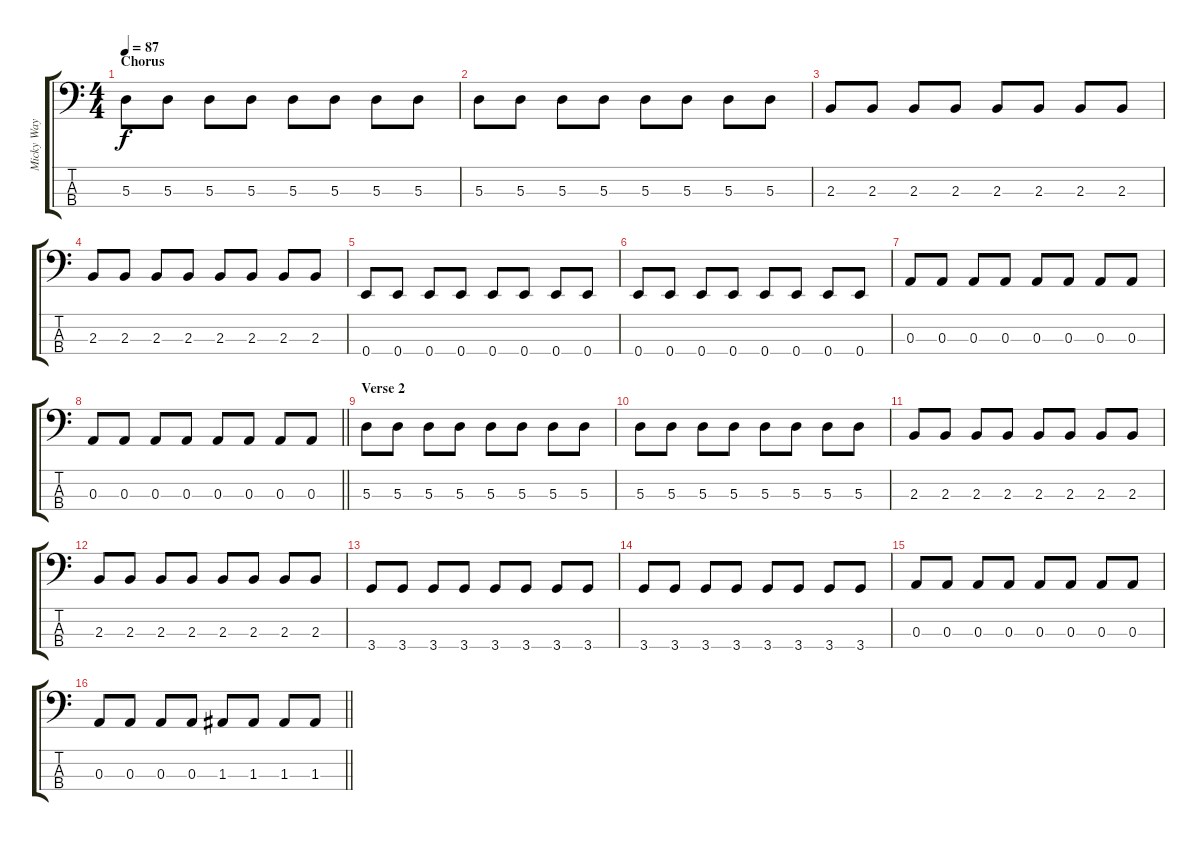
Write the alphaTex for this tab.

\track ("Micky Way" "Micky Way") {instrument electricbasspick}
\staff {score tabs}
\tuning (G2 D2 A1 E1) {hide}
\ts (4 4)
\section ("" "Chorus")
\tempo 87
\clef f4
\ks c
5.3.8{dy f} 5.3.8 5.3.8 5.3.8 5.3.8 5.3.8 5.3.8 5.3.8 |
5.3.8 5.3.8 5.3.8 5.3.8 5.3.8 5.3.8 5.3.8 5.3.8 |
2.3.8 2.3.8 2.3.8 2.3.8 2.3.8 2.3.8 2.3.8 2.3.8 |
2.3.8 2.3.8 2.3.8 2.3.8 2.3.8 2.3.8 2.3.8 2.3.8 |
0.4.8 0.4.8 0.4.8 0.4.8 0.4.8 0.4.8 0.4.8 0.4.8 |
0.4.8 0.4.8 0.4.8 0.4.8 0.4.8 0.4.8 0.4.8 0.4.8 |
0.3.8 0.3.8 0.3.8 0.3.8 0.3.8 0.3.8 0.3.8 0.3.8 |
\barLineRight lightlight
0.3.8 0.3.8 0.3.8 0.3.8 0.3.8 0.3.8 0.3.8 0.3.8 |
\section ("" "Verse 2")
5.3.8 5.3.8 5.3.8 5.3.8 5.3.8 5.3.8 5.3.8 5.3.8 |
5.3.8 5.3.8 5.3.8 5.3.8 5.3.8 5.3.8 5.3.8 5.3.8 |
2.3.8 2.3.8 2.3.8 2.3.8 2.3.8 2.3.8 2.3.8 2.3.8 |
2.3.8 2.3.8 2.3.8 2.3.8 2.3.8 2.3.8 2.3.8 2.3.8 |
3.4.8 3.4.8 3.4.8 3.4.8 3.4.8 3.4.8 3.4.8 3.4.8 |
3.4.8 3.4.8 3.4.8 3.4.8 3.4.8 3.4.8 3.4.8 3.4.8 |
0.3.8 0.3.8 0.3.8 0.3.8 0.3.8 0.3.8 0.3.8 0.3.8 |
\barLineRight lightlight
0.3.8 0.3.8 0.3.8 0.3.8 1.3.8 1.3.8 1.3.8 1.3.8
